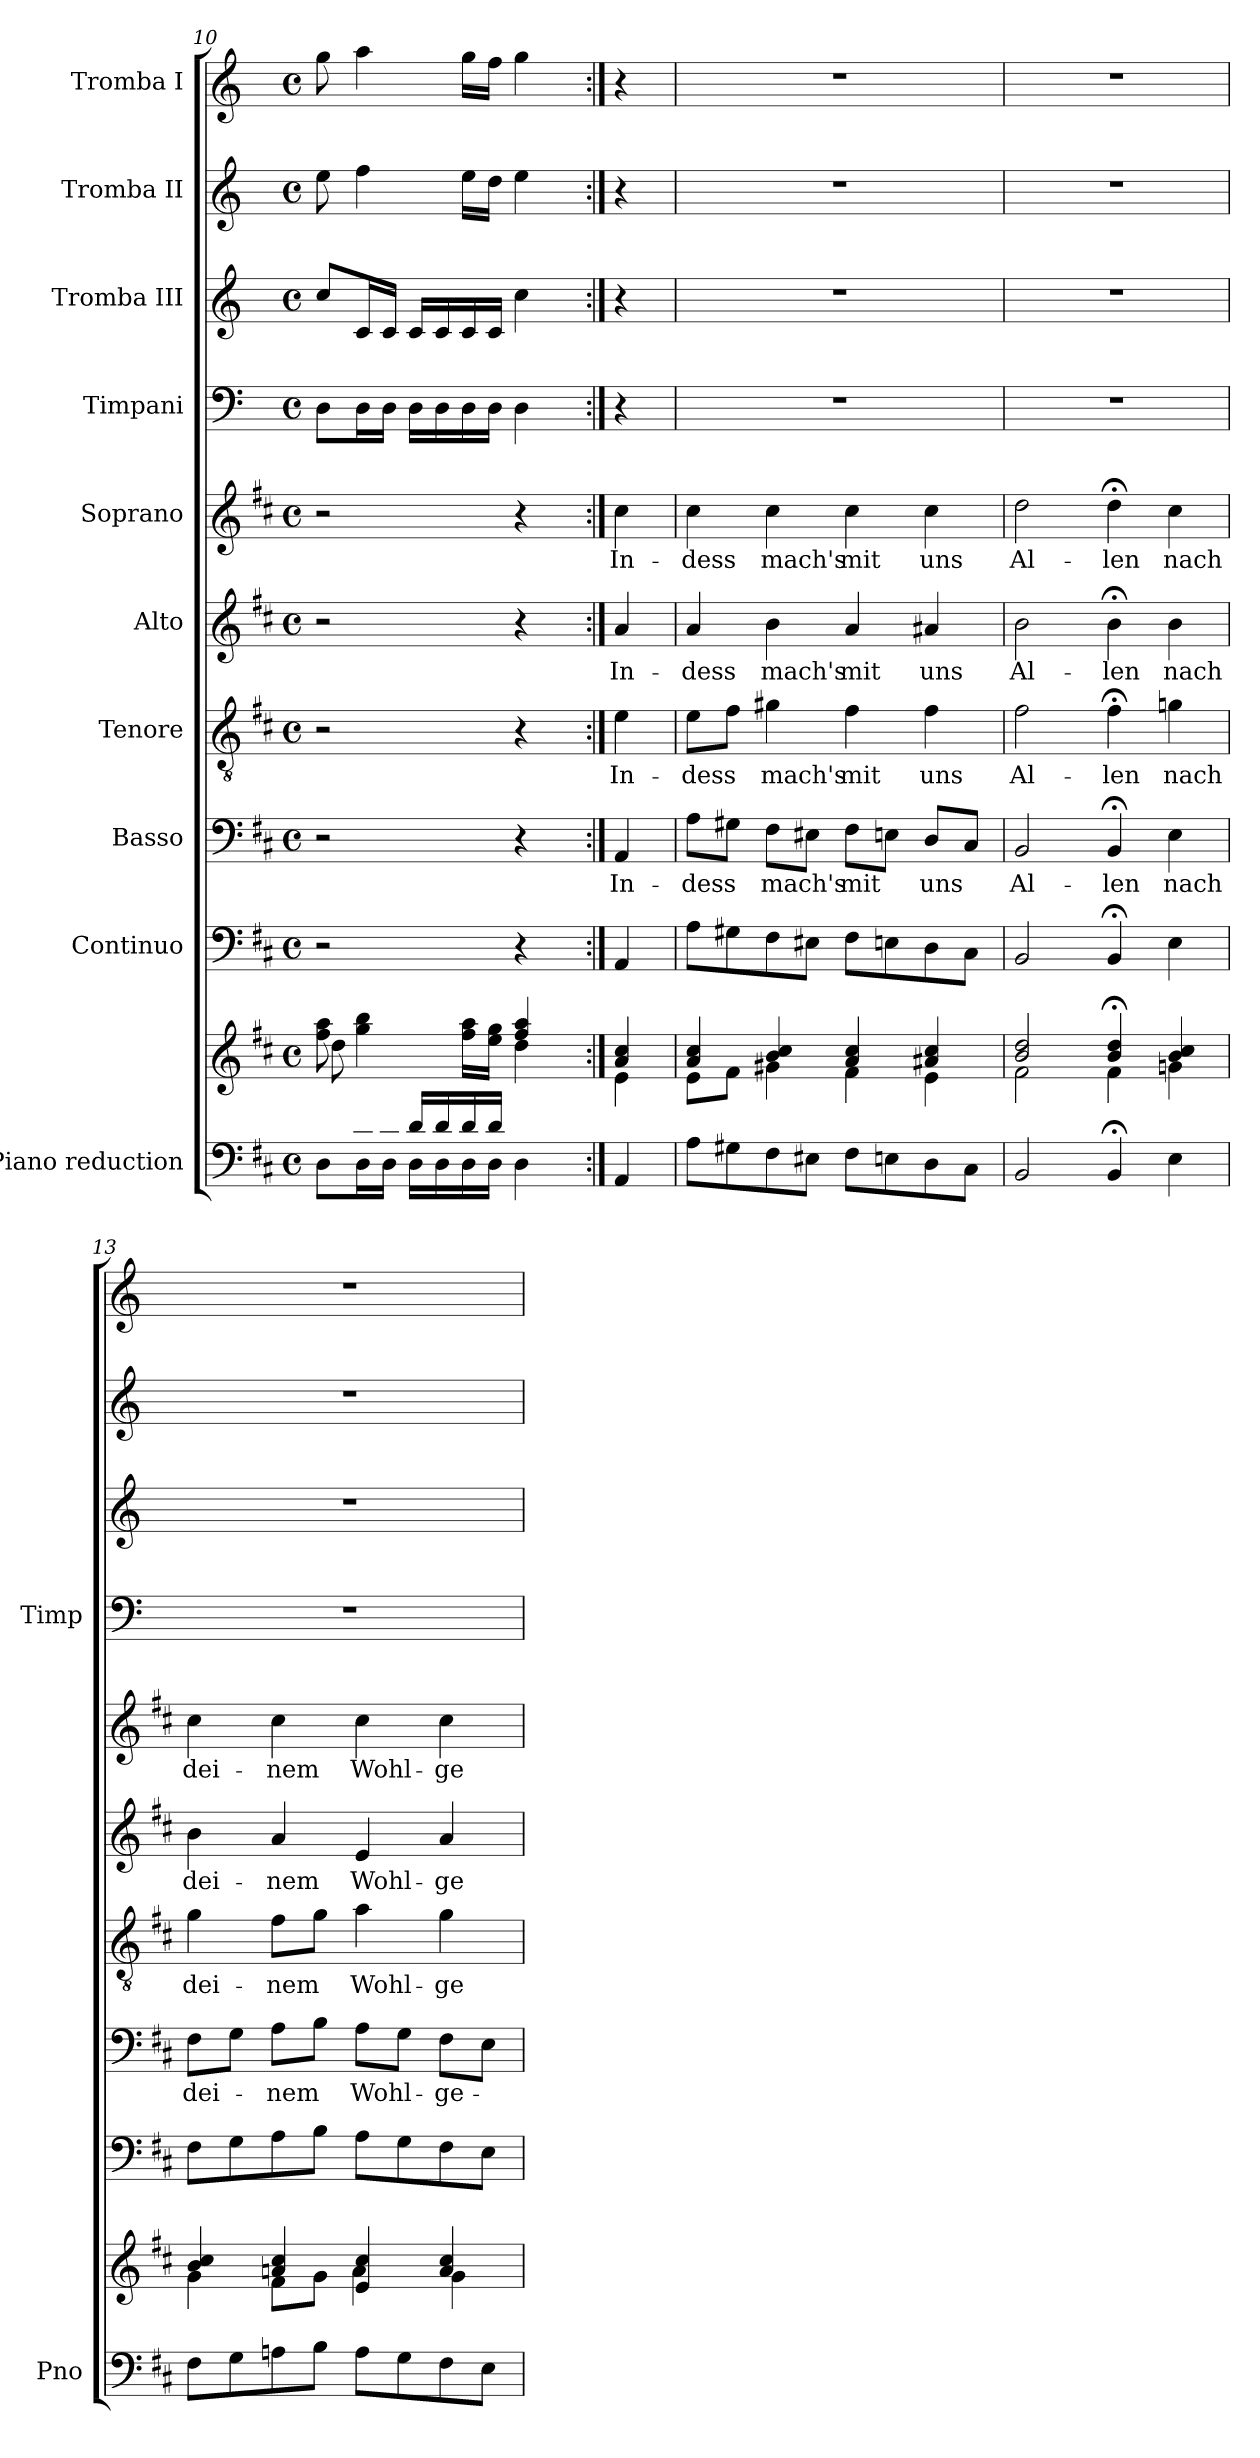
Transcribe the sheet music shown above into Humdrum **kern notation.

**kern	**kern	**kern	**kern	**text	**kern	**text	**kern	**text	**kern	**text	**kern	**kern	**kern	**kern
*part10	*part10	*part9	*part8	*part8	*part7	*part7	*part6	*part6	*part5	*part5	*part4	*part3	*part2	*part1
*staff11	*staff10	*staff9	*staff8	*staff8	*staff7	*staff7	*staff6	*staff6	*staff5	*staff5	*staff4	*staff3	*staff2	*staff1
*I"Piano reduction	*	*I"Continuo	*I"Basso	*	*I"Tenore	*	*I"Alto	*	*I"Soprano	*	*I"Timpani	*I"Tromba III	*I"Tromba II	*I"Tromba I
*I'Pno	*	*	*	*	*	*	*	*	*	*	*I'Timp	*	*	*
*clefF4	*clefG2	*clefF4	*clefF4	*	*clefGv2	*	*clefG2	*	*clefG2	*	*clefF4	*clefG2	*clefG2	*clefG2
*	*	*	*	*	*	*	*	*	*	*	*	*ITrd-1c-2	*ITrd-1c-2	*ITrd-1c-2
*k[f#c#]	*k[f#c#]	*k[f#c#]	*k[f#c#]	*	*k[f#c#]	*	*k[f#c#]	*	*k[f#c#]	*	*k[]	*k[f#c#]	*k[f#c#]	*k[f#c#]
*M4/4	*M4/4	*M4/4	*M4/4	*	*M4/4	*	*M4/4	*	*M4/4	*	*M4/4	*M4/4	*M4/4	*M4/4
*met(c)	*met(c)	*met(c)	*met(c)	*	*met(c)	*	*met(c)	*	*met(c)	*	*met(c)	*met(c)	*met(c)	*met(c)
=10	=10	=10	=10	=10	=10	=10	=10	=10	=10	=10	=10	=10	=10	=10
*^	*^	*	*	*	*	*	*	*	*	*	*	*	*	*
*	*	*	*^	*	*	*	*	*	*	*	*	*	*	*	*	*
8ryy	8D\L	8ff#\ 8aa\	2ryy	8dd\L	2r	2r	.	2r	.	2r	.	2r	.	8D\L	8dd/L	8ff#\	8aa\
16d/L	16D\L	4gg\ 4bb\	.	2ryy	.	.	.	.	.	.	.	.	.	16D\L	16d/L	4gg\	4bb\
16d/JJ	16D\JJ	.	.	.	.	.	.	.	.	.	.	.	.	16D\JJ	16d/JJ	.	.
16d/LL	16D\LL	.	.	.	.	.	.	.	.	.	.	.	.	16D\LL	16d/LL	.	.
16d/	16D\	.	.	.	.	.	.	.	.	.	.	.	.	16D\	16d/	.	.
16d/	16D\	16ff#\ 16aa\LL	.	.	.	.	.	.	.	.	.	.	.	16D\	16d/	16ff#\LL	16aa\LL
16d/JJ	16D\JJ	16ee\ 16gg\JJ	.	.	.	.	.	.	.	.	.	.	.	16D\JJ	16d/JJ	16ee\JJ	16gg\JJ
4ryy	4D\	4ff#/ 4aa/	4dd\	.	4r	4r	.	4r	.	4r	.	4r	.	4D\	4dd\	4ff#\	4aa\
.	.	.	.	8ryy	.	.	.	.	.	.	.	.	.	.	.	.	.
*v	*v	*	*	*	*	*	*	*	*	*	*	*	*	*	*	*	*
!!LO:PB:g=z
=10X1:|!	=10X1:|!	=10X1:|!	=10X1:|!	=10X1:|!	=10X1:|!	=10X1:|!	=10X1:|!	=10X1:|!	=10X1:|!	=10X1:|!	=10X1:|!	=10X1:|!	=10X1:|!	=10X1:|!	=10X1:|!	=10X1:|!
!	!	!	!	!	!	!LO:LY:b	!	!LO:LY:b	!	!LO:LY:b	!	!LO:LY:b	!	!	!	!
*	*	*v	*v	*	*	*	*	*	*	*	*	*	*	*	*	*
4AA/	4a/ 4cc#/	4e\	4AA/	4AA/	In-	4e\	In-	4a/	In-	4cc#\	In-	4r	4r	4r	4r
=11	=11	=11	=11	=11	=11	=11	=11	=11	=11	=11	=11	=11	=11	=11	=11
!	!	!	!	!	!LO:LY:b	!	!LO:LY:b	!	!LO:LY:b	!	!LO:LY:b	!	!	!	!
8A\L	4a/ 4cc#/	8e\L	8A\L	8A\L	-dess	8e\L	-dess	4a/	-dess	4cc#\	-dess	1r	1r	1r	1r
8G#X\	.	8f#\J	8G#X\	8G#X\J	.	8f#\J	.	.	.	.	.	.	.	.	.
!	!	!	!	!	!LO:LY:b	!	!LO:LY:b	!	!LO:LY:b	!	!LO:LY:b	!	!	!	!
8F#\	4b/ 4cc#/	4g#X\	8F#\	8F#\L	mach's	4g#X\	mach's	4b\	mach's	4cc#\	mach's	.	.	.	.
8E#X\J	.	.	8E#X\J	8E#X\J	.	.	.	.	.	.	.	.	.	.	.
!	!	!	!	!	!LO:LY:b	!	!LO:LY:b	!	!LO:LY:b	!	!LO:LY:b	!	!	!	!
8F#\L	4a/ 4cc#/	4f#\	8F#\L	8F#\L	mit	4f#\	mit	4a/	mit	4cc#\	mit	.	.	.	.
8En\	.	.	8En\	8En\J	.	.	.	.	.	.	.	.	.	.	.
!	!	!	!	!	!LO:LY:b	!	!LO:LY:b	!	!LO:LY:b	!	!LO:LY:b	!	!	!	!
8D\	4a#X/ 4cc#/	4e\	8D\	8D/L	uns	4f#\	uns	4a#X/	uns	4cc#\	uns	.	.	.	.
8C#\J	.	.	8C#\J	8C#/J	.	.	.	.	.	.	.	.	.	.	.
=12	=12	=12	=12	=12	=12	=12	=12	=12	=12	=12	=12	=12	=12	=12	=12
!	!	!	!	!	!LO:LY:b	!	!LO:LY:b	!	!LO:LY:b	!	!LO:LY:b	!	!	!	!
2BB/	2b/ 2dd/	2f#\	2BB/	2BB/	Al-	2f#\	Al-	2b\	Al-	2dd\	Al-	1r	1r	1r	1r
!	!	!	!	!	!LO:LY:b	!	!LO:LY:b	!	!LO:LY:b	!	!LO:LY:b	!	!	!	!
4BB;/	4b/;< 4dd/;<	4f#\	4BB;</	4BB;</	-len	4f#;<\	-len	4b;<\	-len	4dd;<\	-len	.	.	.	.
!	!	!	!	!	!LO:LY:b	!	!LO:LY:b	!	!LO:LY:b	!	!LO:LY:b	!	!	!	!
4E\	4b/ 4cc#/	4gn\	4E\	4E\	nach	4gn\	nach	4b\	nach	4cc#\	nach	.	.	.	.
=13	=13	=13	=13	=13	=13	=13	=13	=13	=13	=13	=13	=13	=13	=13	=13
!	!	!	!	!	!LO:LY:b	!	!LO:LY:b	!	!LO:LY:b	!	!LO:LY:b	!	!	!	!
8F#\L	4b/ 4cc#/	4g\	8F#\L	8F#\L	dei-	4g\	dei-	4b\	dei-	4cc#\	dei-	1r	1r	1r	1r
8G\	.	.	8G\	8G\J	.	.	.	.	.	.	.	.	.	.	.
!	!	!	!	!	!LO:LY:b	!	!LO:LY:b	!	!LO:LY:b	!	!LO:LY:b	!	!	!	!
8An\	4an/ 4cc#/	8f#\L	8A\	8A\L	-nem	8f#\L	-nem	4a/	-nem	4cc#\	-nem	.	.	.	.
8B\J	.	8g\J	8B\J	8B\J	.	8g\J	.	.	.	.	.	.	.	.	.
!	!	!	!	!	!LO:LY:b	!	!LO:LY:b	!	!LO:LY:b	!	!LO:LY:b	!	!	!	!
8A\L	4e/ 4cc#/	4a\	8A\L	8A\L	Wohl-	4a\	Wohl-	4e/	Wohl-	4cc#\	Wohl-	.	.	.	.
8G\	.	.	8G\	8G\J	.	.	.	.	.	.	.	.	.	.	.
!	!	!	!	!	!LO:LY:b	!	!LO:LY:b	!	!LO:LY:b	!	!LO:LY:b	!	!	!	!
8F#\	4a/ 4cc#/	4g\	8F#\	8F#\L	-ge-	4g\	-ge-	4a/	-ge-	4cc#\	-ge-	.	.	.	.
8E\J	.	.	8E\J	8E\J	.	.	.	.	.	.	.	.	.	.	.
*	*v	*v	*	*	*	*	*	*	*	*	*	*	*	*	*
=	=	=	=	=	=	=	=	=	=	=	=	=	=	=
*-	*-	*-	*-	*-	*-	*-	*-	*-	*-	*-	*-	*-	*-	*-
